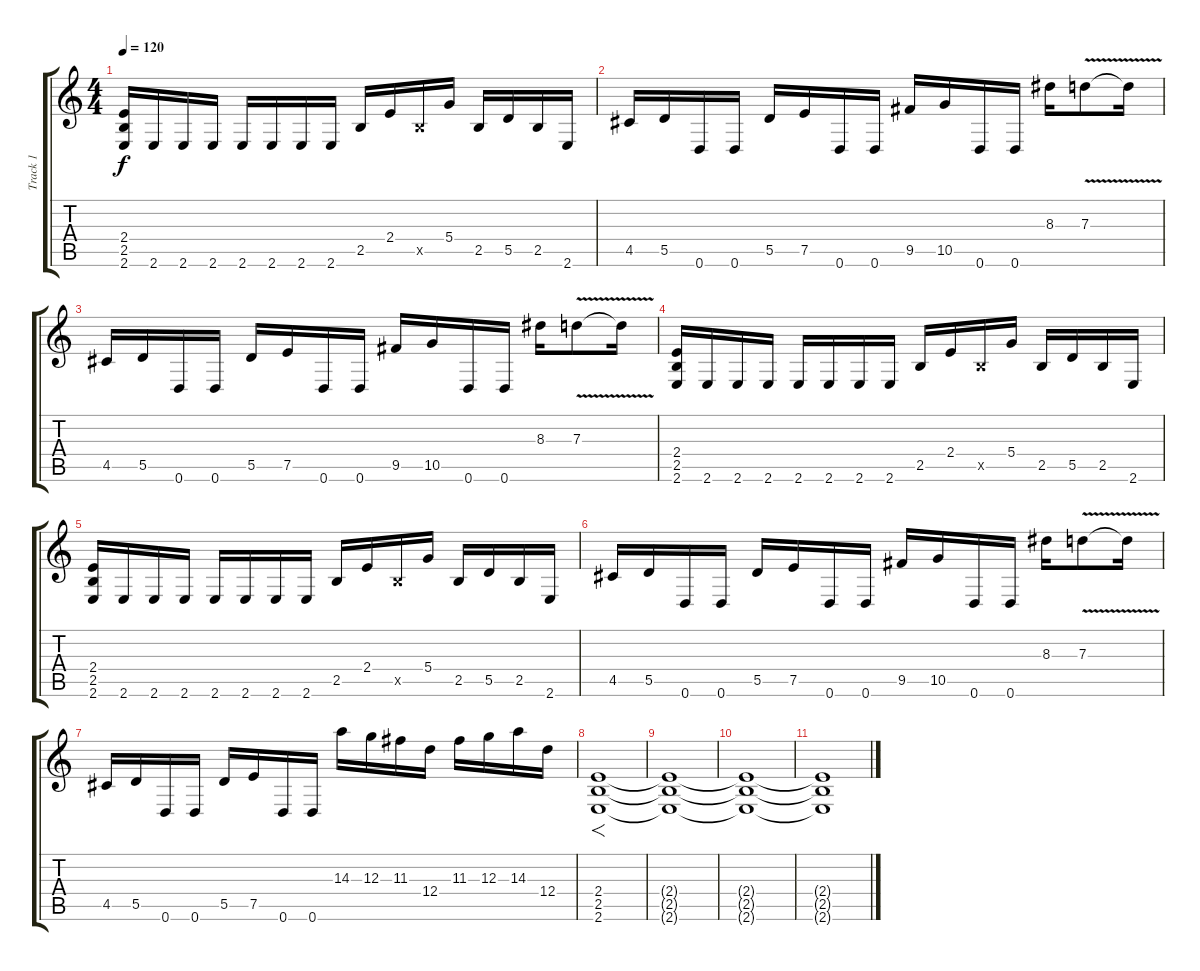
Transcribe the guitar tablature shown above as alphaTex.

\track ("Track 1" "Track 1") {instrument distortionguitar}
\staff {score tabs}
\tuning (E4 B3 G3 D3 A2 D2) {hide}
\ts (4 4)
\tempo 120
\clef g2
\ks c
(2.4 2.5 2.6).16{dy f} 2.6.16 2.6.16 2.6.16 2.6.16 2.6.16 2.6.16 2.6.16 2.5.16 2.4.16 2.5{x}.16 5.4.16 2.5.16 5.5.16 2.5.16 2.6.16 |
4.5.16 5.5.16 0.6.16 0.6.16 5.5.16 7.5.16 0.6.16 0.6.16 9.5.16 10.5.16 0.6.16 0.6.16 8.3.16 7.3{v}.8 7.3{t}.16 |
4.5.16 5.5.16 0.6.16 0.6.16 5.5.16 7.5.16 0.6.16 0.6.16 9.5.16 10.5.16 0.6.16 0.6.16 8.3.16 7.3{v}.8 7.3{t}.16 |
(2.4 2.5 2.6).16 2.6.16 2.6.16 2.6.16 2.6.16 2.6.16 2.6.16 2.6.16 2.5.16 2.4.16 2.5{x}.16 5.4.16 2.5.16 5.5.16 2.5.16 2.6.16 |
(2.4 2.5 2.6).16 2.6.16 2.6.16 2.6.16 2.6.16 2.6.16 2.6.16 2.6.16 2.5.16 2.4.16 2.5{x}.16 5.4.16 2.5.16 5.5.16 2.5.16 2.6.16 |
4.5.16 5.5.16 0.6.16 0.6.16 5.5.16 7.5.16 0.6.16 0.6.16 9.5.16 10.5.16 0.6.16 0.6.16 8.3.16 7.3{v}.8 7.3{t}.16 |
4.5.16 5.5.16 0.6.16 0.6.16 5.5.16 7.5.16 0.6.16 0.6.16 14.3.16 12.3.16 11.3.16 12.4.16 11.3.16 12.3.16 14.3.16 12.4.16 |
(2.4 2.5 2.6).1{f} |
(2.4{t} 2.5{t} 2.6{t}).1 |
(2.4{t} 2.5{t} 2.6{t}).1 |
(2.4{t} 2.5{t} 2.6{t}).1
